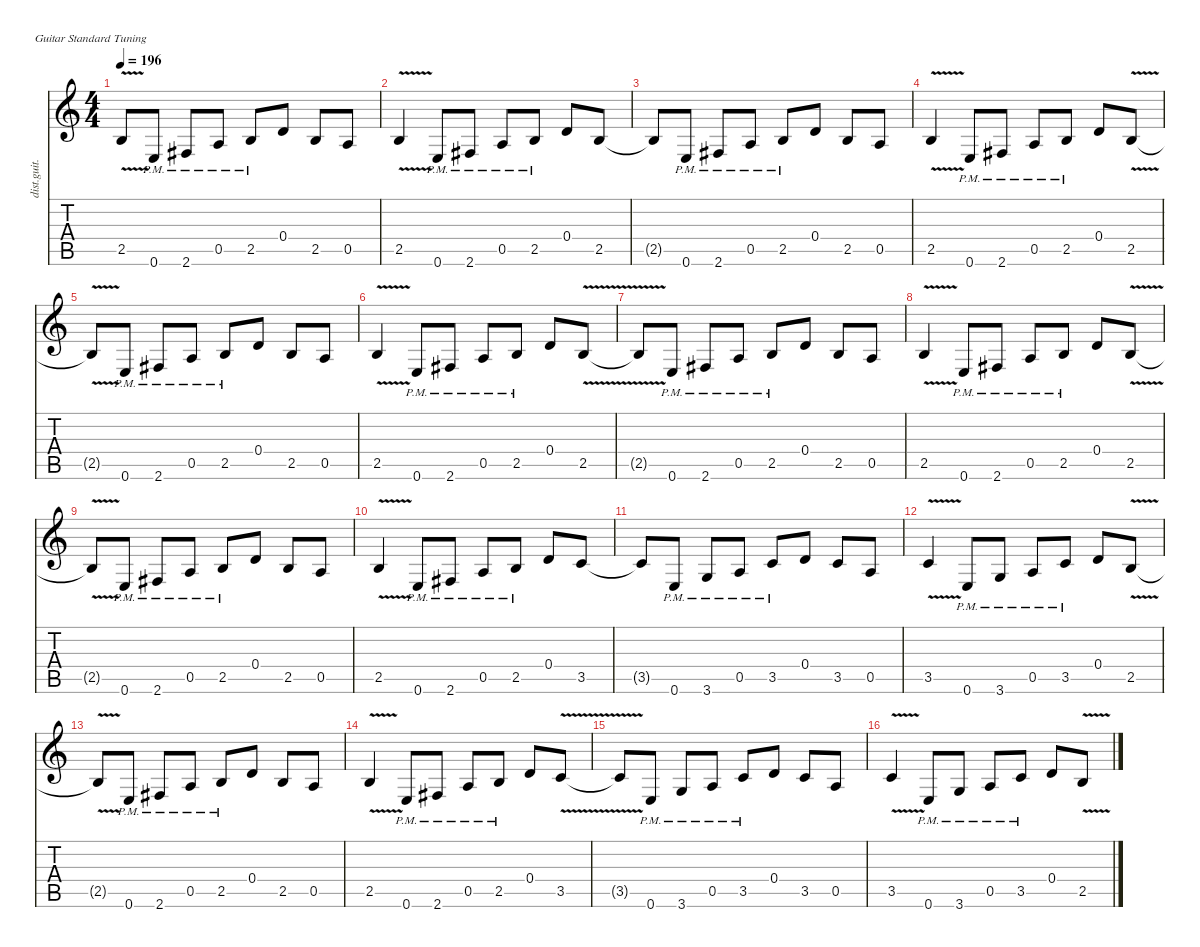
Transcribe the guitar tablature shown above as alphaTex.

\defaultSystemsLayout 4
\hideDynamics
\bracketExtendMode nobrackets
\track ("Mustaine" "dist.guit.") {mute instrument distortionguitar}
\staff {score tabs}
\tuning (E4 B3 G3 D3 A2 E2)
\ts (4 4)
\tempo 196
\clef g2
\ks c
2.5{v t}.8{dy f} 0.6{pm}.8 2.6{pm acc #}.8 0.5{pm}.8 2.5{pm}.8 0.4.8 2.5.8 0.5.8 |
2.5{v}.4 0.6{pm}.8 2.6{pm acc #}.8 0.5{pm}.8 2.5{pm}.8 0.4.8 2.5.8 |
2.5{t}.8 0.6{pm}.8 2.6{pm acc #}.8 0.5{pm}.8 2.5{pm}.8 0.4.8 2.5.8 0.5.8 |
2.5{v}.4 0.6{pm}.8 2.6{pm acc #}.8 0.5{pm}.8 2.5{pm}.8 0.4.8 2.5{v}.8 |
2.5{v t}.8 0.6{pm}.8 2.6{pm acc #}.8 0.5{pm}.8 2.5{pm}.8 0.4.8 2.5.8 0.5.8 |
2.5{v}.4 0.6{pm}.8 2.6{pm acc #}.8 0.5{pm}.8 2.5{pm}.8 0.4.8 2.5{v}.8 |
2.5{v t}.8 0.6{pm}.8 2.6{pm acc #}.8 0.5{pm}.8 2.5{pm}.8 0.4.8 2.5.8 0.5.8 |
2.5{v}.4 0.6{pm}.8 2.6{pm acc #}.8 0.5{pm}.8 2.5{pm}.8 0.4.8 2.5{v}.8 |
2.5{v t}.8 0.6{pm}.8 2.6{pm acc #}.8 0.5{pm}.8 2.5{pm}.8 0.4.8 2.5.8 0.5.8 |
2.5{v}.4 0.6{pm}.8 2.6{pm acc #}.8 0.5{pm}.8 2.5{pm}.8 0.4.8 3.5.8 |
3.5{t}.8 0.6{pm}.8 3.6{pm}.8 0.5{pm}.8 3.5{pm}.8 0.4.8 3.5.8 0.5.8 |
3.5{v}.4 0.6{pm}.8 3.6{pm}.8 0.5{pm}.8 3.5{pm}.8 0.4.8 2.5{v}.8 |
2.5{v t}.8 0.6{pm}.8 2.6{pm acc #}.8 0.5{pm}.8 2.5{pm}.8 0.4.8 2.5.8 0.5.8 |
2.5{v}.4 0.6{pm}.8 2.6{pm acc #}.8 0.5{pm}.8 2.5{pm}.8 0.4.8 3.5{v}.8 |
3.5{v t}.8 0.6{pm}.8 3.6{pm}.8 0.5{pm}.8 3.5{pm}.8 0.4.8 3.5.8 0.5.8 |
3.5{v}.4 0.6{pm}.8 3.6{pm}.8 0.5{pm}.8 3.5{pm}.8 0.4.8 2.5{v}.8
